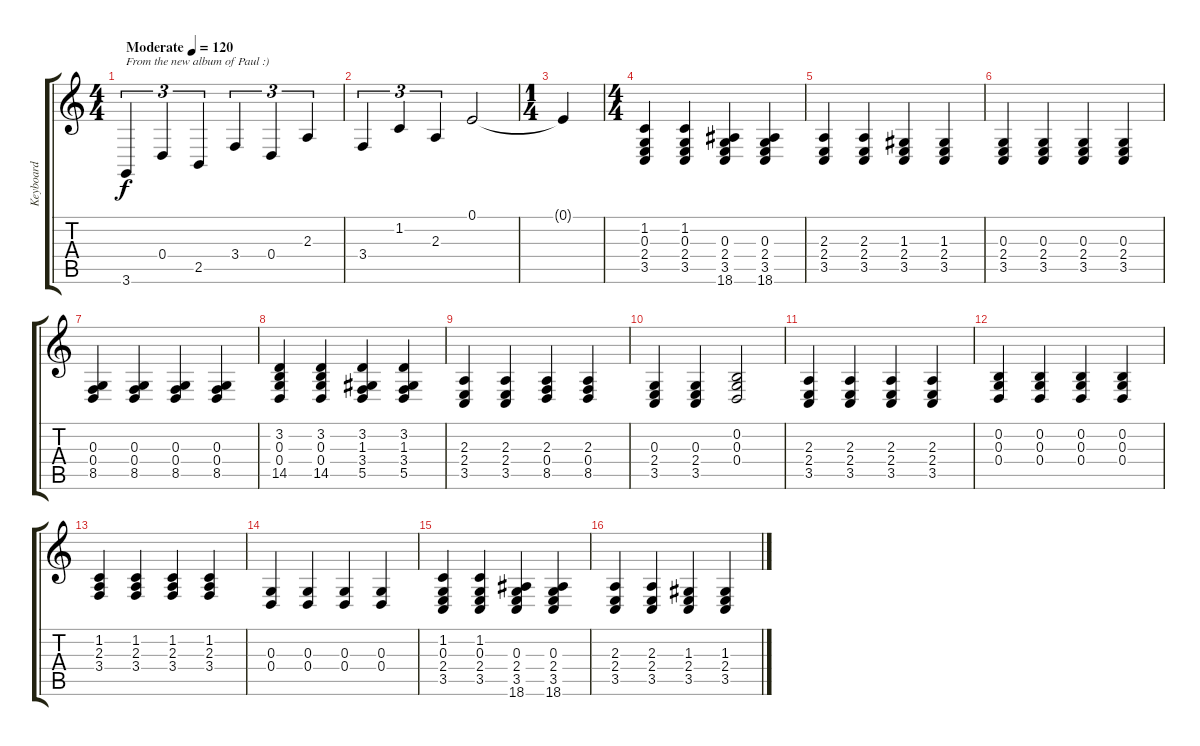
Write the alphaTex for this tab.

\track ("Keyboard" "Keyboard") {instrument harpsichord}
\staff {score tabs}
\tuning (E4 B3 G3 D3 A2 E2) {hide}
\ts (4 4)
\tempo (120 "Moderate")
\clef g2
\ks c
3.6.4{tu (3 2) txt "From the new album of Paul :)" dy f instrument harpsichord} 0.4.4{tu (3 2)} 2.5.4{tu (3 2)} 3.4.4{tu (3 2)} 0.4.4{tu (3 2)} 2.3.4{tu (3 2)} |
3.4.4{tu (3 2)} 1.2.4{tu (3 2)} 2.3.4{tu (3 2)} 0.1.2 |
\ts (1 4)
0.1{t}.4 |
\ts (4 4)
(1.2 0.3 2.4 3.5).4 (1.2 0.3 2.4 3.5).4 (0.3 2.4 3.5 18.6).4 (0.3 2.4 3.5 18.6).4 |
(2.3 2.4 3.5).4 (2.3 2.4 3.5).4 (1.3 2.4 3.5).4 (1.3 2.4 3.5).4 |
(0.3 2.4 3.5).4 (0.3 2.4 3.5).4 (0.3 2.4 3.5).4 (0.3 2.4 3.5).4 |
(0.3 0.4 8.5).4 (0.3 0.4 8.5).4 (0.3 0.4 8.5).4 (0.3 0.4 8.5).4 |
(3.2 0.3 0.4 14.5).4 (3.2 0.3 0.4 14.5).4 (3.2 1.3 3.4 5.5).4 (3.2 1.3 3.4 5.5).4 |
(2.3 2.4 3.5).4 (2.3 2.4 3.5).4 (2.3 0.4 8.5).4 (2.3 0.4 8.5).4 |
(0.3 2.4 3.5).4 (0.3 2.4 3.5).4 (0.2 0.3 0.4).2 |
(2.3 2.4 3.5).4 (2.3 2.4 3.5).4 (2.3 2.4 3.5).4 (2.3 2.4 3.5).4 |
(0.2 0.3 0.4).4 (0.2 0.3 0.4).4 (0.2 0.3 0.4).4 (0.2 0.3 0.4).4 |
(1.2 2.3 3.4).4 (1.2 2.3 3.4).4 (1.2 2.3 3.4).4 (1.2 2.3 3.4).4 |
(0.3 0.4).4 (0.3 0.4).4 (0.3 0.4).4 (0.3 0.4).4 |
(1.2 0.3 2.4 3.5).4 (1.2 0.3 2.4 3.5).4 (0.3 2.4 3.5 18.6).4 (0.3 2.4 3.5 18.6).4 |
(2.3 2.4 3.5).4 (2.3 2.4 3.5).4 (1.3 2.4 3.5).4 (1.3 2.4 3.5).4
